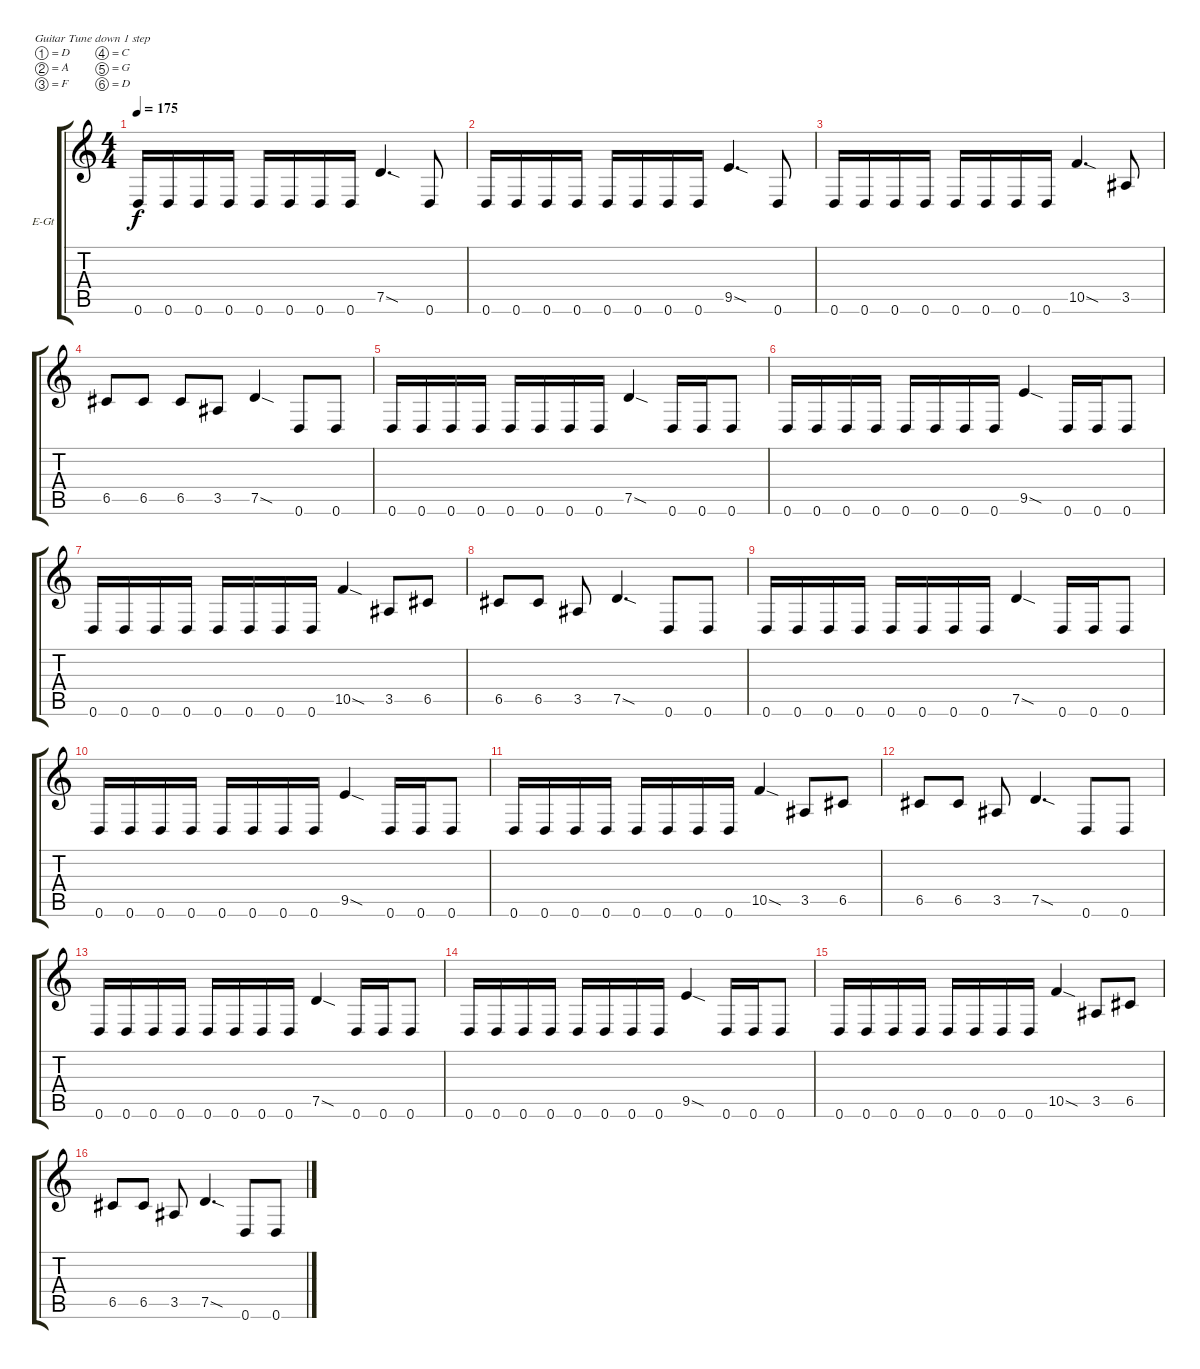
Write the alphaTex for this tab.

\bracketExtendMode groupsimilarinstruments
\firstSystemTrackNameOrientation horizontal
\otherSystemsTrackNameOrientation horizontal
\track ("Guitar 1" "E-Gt") {instrument distortionguitar}
\staff {score tabs}
\tuning (D4 A3 F3 C3 G2 D2)
\ts (4 4)
\tempo 175
\clef g2
\ks c
0.6.16{dy f} 0.6.16 0.6.16 0.6.16 0.6.16 0.6.16 0.6.16 0.6.16 7.5{sod}.4{d} 0.6.8 |
0.6.16 0.6.16 0.6.16 0.6.16 0.6.16 0.6.16 0.6.16 0.6.16 9.5{sod}.4{d} 0.6.8 |
0.6.16 0.6.16 0.6.16 0.6.16 0.6.16 0.6.16 0.6.16 0.6.16 10.5{sod}.4{d} 3.5.8 |
6.5.8 6.5.8 6.5.8 3.5.8 7.5{sod}.4 0.6.8 0.6.8 |
0.6.16 0.6.16 0.6.16 0.6.16 0.6.16 0.6.16 0.6.16 0.6.16 7.5{sod}.4 0.6.16 0.6.16 0.6.8 |
0.6.16 0.6.16 0.6.16 0.6.16 0.6.16 0.6.16 0.6.16 0.6.16 9.5{sod}.4 0.6.16 0.6.16 0.6.8 |
0.6.16 0.6.16 0.6.16 0.6.16 0.6.16 0.6.16 0.6.16 0.6.16 10.5{sod}.4 3.5.8 6.5.8 |
6.5.8 6.5.8 3.5.8 7.5{sod}.4{d} 0.6.8 0.6.8 |
0.6.16 0.6.16 0.6.16 0.6.16 0.6.16 0.6.16 0.6.16 0.6.16 7.5{sod}.4 0.6.16 0.6.16 0.6.8 |
0.6.16 0.6.16 0.6.16 0.6.16 0.6.16 0.6.16 0.6.16 0.6.16 9.5{sod}.4 0.6.16 0.6.16 0.6.8 |
0.6.16 0.6.16 0.6.16 0.6.16 0.6.16 0.6.16 0.6.16 0.6.16 10.5{sod}.4 3.5.8 6.5.8 |
6.5.8 6.5.8 3.5.8 7.5{sod}.4{d} 0.6.8 0.6.8 |
0.6.16 0.6.16 0.6.16 0.6.16 0.6.16 0.6.16 0.6.16 0.6.16 7.5{sod}.4 0.6.16 0.6.16 0.6.8 |
0.6.16 0.6.16 0.6.16 0.6.16 0.6.16 0.6.16 0.6.16 0.6.16 9.5{sod}.4 0.6.16 0.6.16 0.6.8 |
0.6.16 0.6.16 0.6.16 0.6.16 0.6.16 0.6.16 0.6.16 0.6.16 10.5{sod}.4 3.5.8 6.5.8 |
6.5.8 6.5.8 3.5.8 7.5{sod}.4{d} 0.6.8 0.6.8
